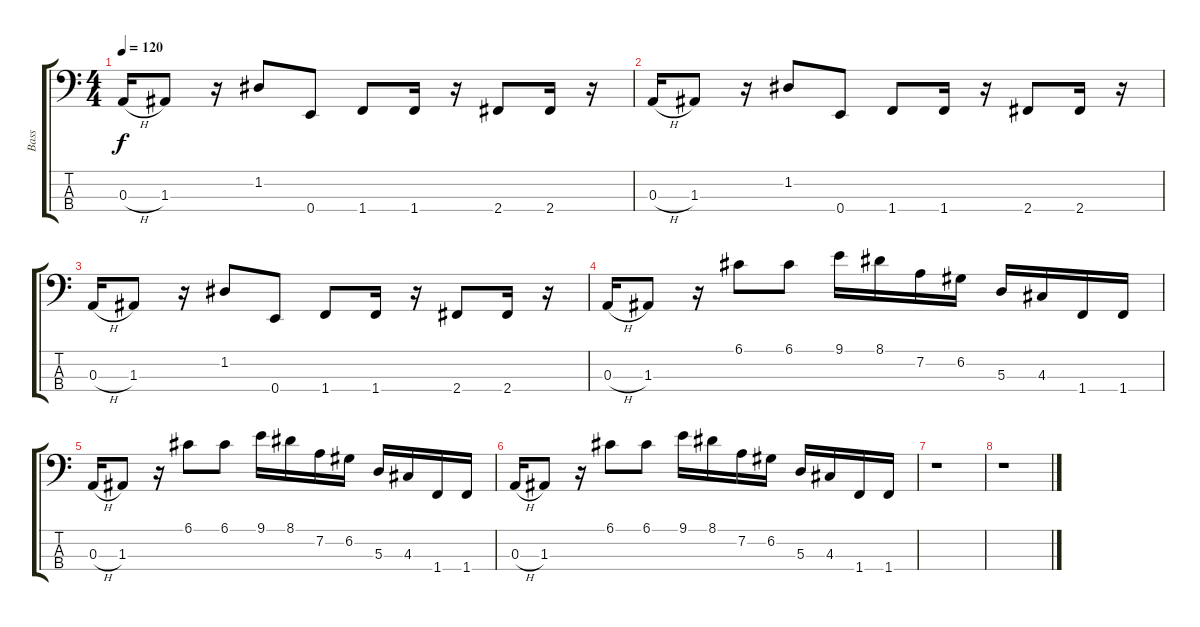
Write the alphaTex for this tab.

\track ("Bass" "Bass") {instrument synthbass1}
\staff {score tabs}
\tuning (G2 D2 A1 E1) {hide}
\ts (4 4)
\tempo 120
\clef f4
\ks c
0.3{h}.16{dy f} 1.3.8 r.16 1.2.8 0.4.8 1.4.8 1.4.16 r.16 2.4.8 2.4.16 r.16 |
0.3{h}.16 1.3.8 r.16 1.2.8 0.4.8 1.4.8 1.4.16 r.16 2.4.8 2.4.16 r.16 |
0.3{h}.16 1.3.8 r.16 1.2.8 0.4.8 1.4.8 1.4.16 r.16 2.4.8 2.4.16 r.16 |
0.3{h}.16 1.3.8 r.16 6.1.8 6.1.8 9.1.16 8.1.16 7.2.16 6.2.16 5.3.16 4.3.16 1.4.16 1.4.16 |
0.3{h}.16 1.3.8 r.16 6.1.8 6.1.8 9.1.16 8.1.16 7.2.16 6.2.16 5.3.16 4.3.16 1.4.16 1.4.16 |
0.3{h}.16 1.3.8 r.16 6.1.8 6.1.8 9.1.16 8.1.16 7.2.16 6.2.16 5.3.16 4.3.16 1.4.16 1.4.16 |
r.1 |
r.1
